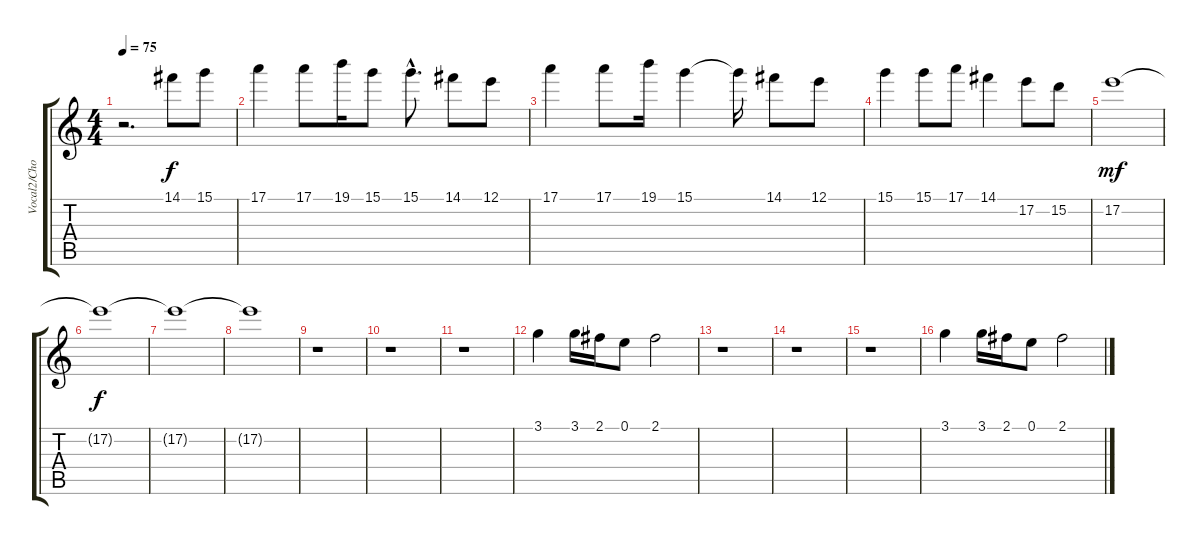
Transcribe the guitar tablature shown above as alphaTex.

\track ("Vocal2/Choir2" "Vocal2/Cho") {instrument distortionguitar}
\staff {score tabs}
\tuning (E4 B3 G3 D3 A2 E2) {hide}
\ts (4 4)
\tempo 75
\clef g2
\ks c
r.2{d dy f instrument distortionguitar} 14.1.8{volume 13} 15.1.8 |
17.1.4 17.1.8 19.1.16 15.1.8 15.1{hac}.8{d} 14.1.8 12.1.8 |
17.1.4 17.1.8 19.1.16 15.1.4 15.1{t}.16 14.1.8 12.1.8 |
15.1.4 15.1.8 17.1.8 14.1.4 17.2.8 15.2.8 |
17.2.1{dy mf} |
17.2{t}.1{dy f} |
17.2{t}.1 |
17.2{t}.1 |
r.1 |
r.1 |
r.1 |
3.1.4 3.1.16 2.1.16 0.1.8 2.1.2 |
r.1 |
r.1 |
r.1 |
3.1.4 3.1.16 2.1.16 0.1.8 2.1.2
